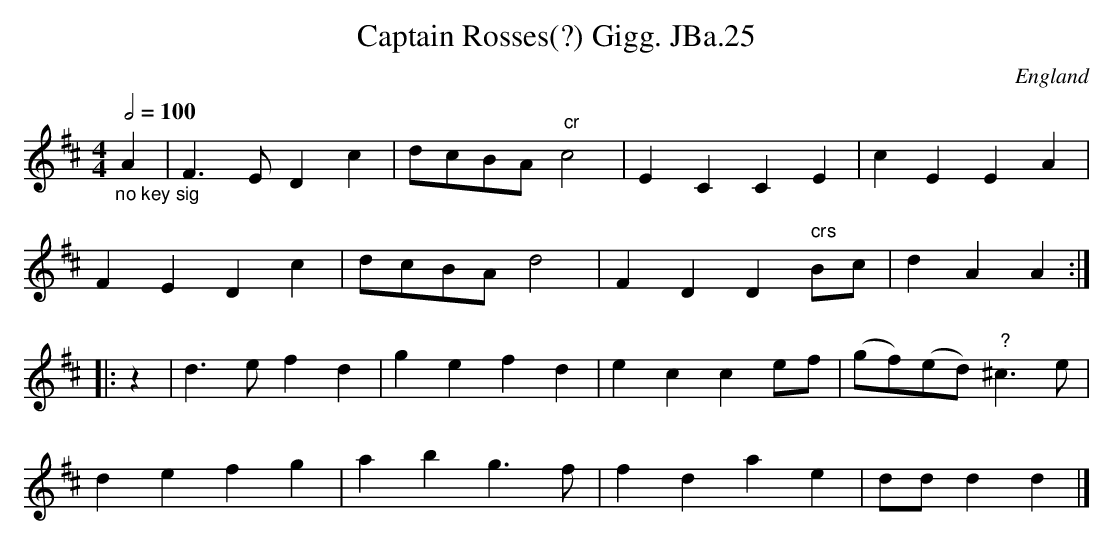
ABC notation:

X:1
T:Captain Rosses(?) Gigg. JBa.25
L:1/4
M:4/4
O:England
Q:1/2=100
K:D major
"_no key sig"A | F>EDc | d/c/B/A/ " cr"c2 | ECCE | cEEA |!
FEDc | d/c/B/A/ d2 | FDD" crs"B/c/ | dAA :|!
|:z|d>efd | gefd | ecc e/f/ | (g/f/)(e/d/) " ?"^c>e |!
defg | abg>f | fdae | d/d/ dd |]
